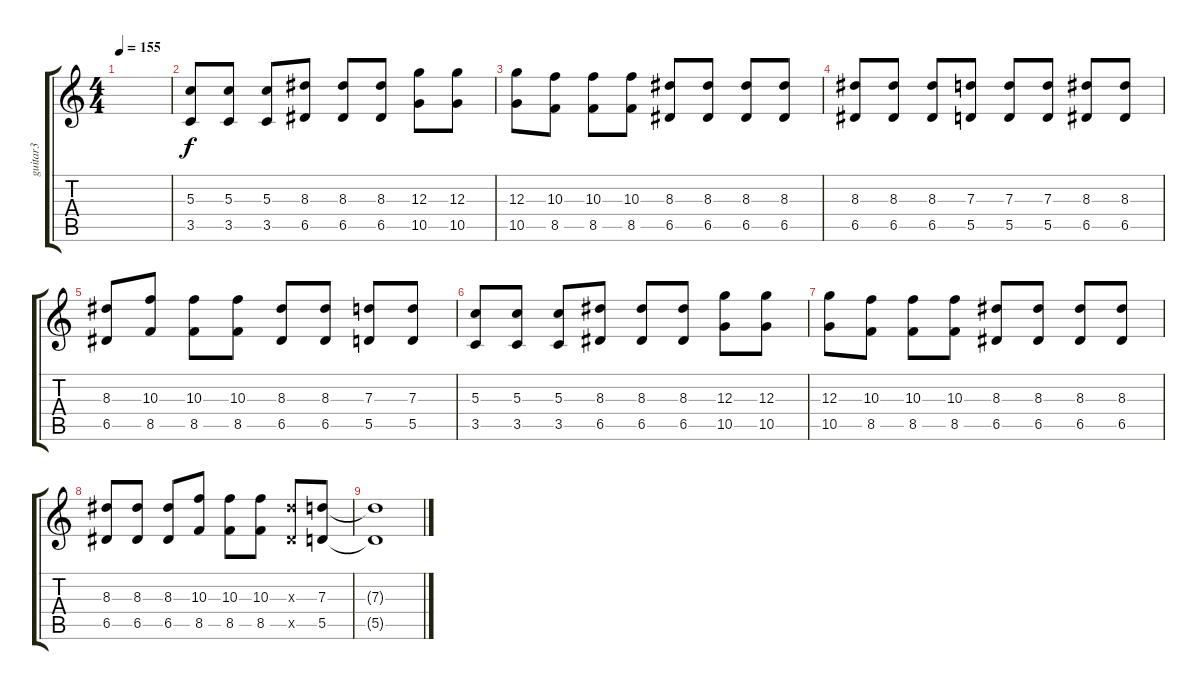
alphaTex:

\track ("guitar3" "guitar3") {instrument overdrivenguitar}
\staff {score tabs}
\tuning (E4 B3 G3 D3 A2 D2) {hide}
\ts (4 4)
\tempo 155
\clef g2
\ks c
|
(5.3 3.5).8 (5.3 3.5).8 (5.3 3.5).8 (8.3 6.5).8 (8.3 6.5).8 (8.3 6.5).8 (12.3 10.5).8 (12.3 10.5).8 |
(12.3 10.5).8 (10.3 8.5).8 (10.3 8.5).8 (10.3 8.5).8 (8.3 6.5).8 (8.3 6.5).8 (8.3 6.5).8 (8.3 6.5).8 |
(8.3 6.5).8 (8.3 6.5).8 (8.3 6.5).8 (7.3 5.5).8 (7.3 5.5).8 (7.3 5.5).8 (8.3 6.5).8 (8.3 6.5).8 |
(8.3 6.5).8 (10.3 8.5).8 (10.3 8.5).8 (10.3 8.5).8 (8.3 6.5).8 (8.3 6.5).8 (7.3 5.5).8 (7.3 5.5).8 |
(5.3 3.5).8 (5.3 3.5).8 (5.3 3.5).8 (8.3 6.5).8 (8.3 6.5).8 (8.3 6.5).8 (12.3 10.5).8 (12.3 10.5).8 |
(12.3 10.5).8 (10.3 8.5).8 (10.3 8.5).8 (10.3 8.5).8 (8.3 6.5).8 (8.3 6.5).8 (8.3 6.5).8 (8.3 6.5).8 |
(8.3 6.5).8 (8.3 6.5).8 (8.3 6.5).8 (10.3 8.5).8 (10.3 8.5).8 (10.3 8.5).8 (8.3{x} 6.5{x}).8 (7.3 5.5).8 |
(7.3{t} 5.5{t}).1
